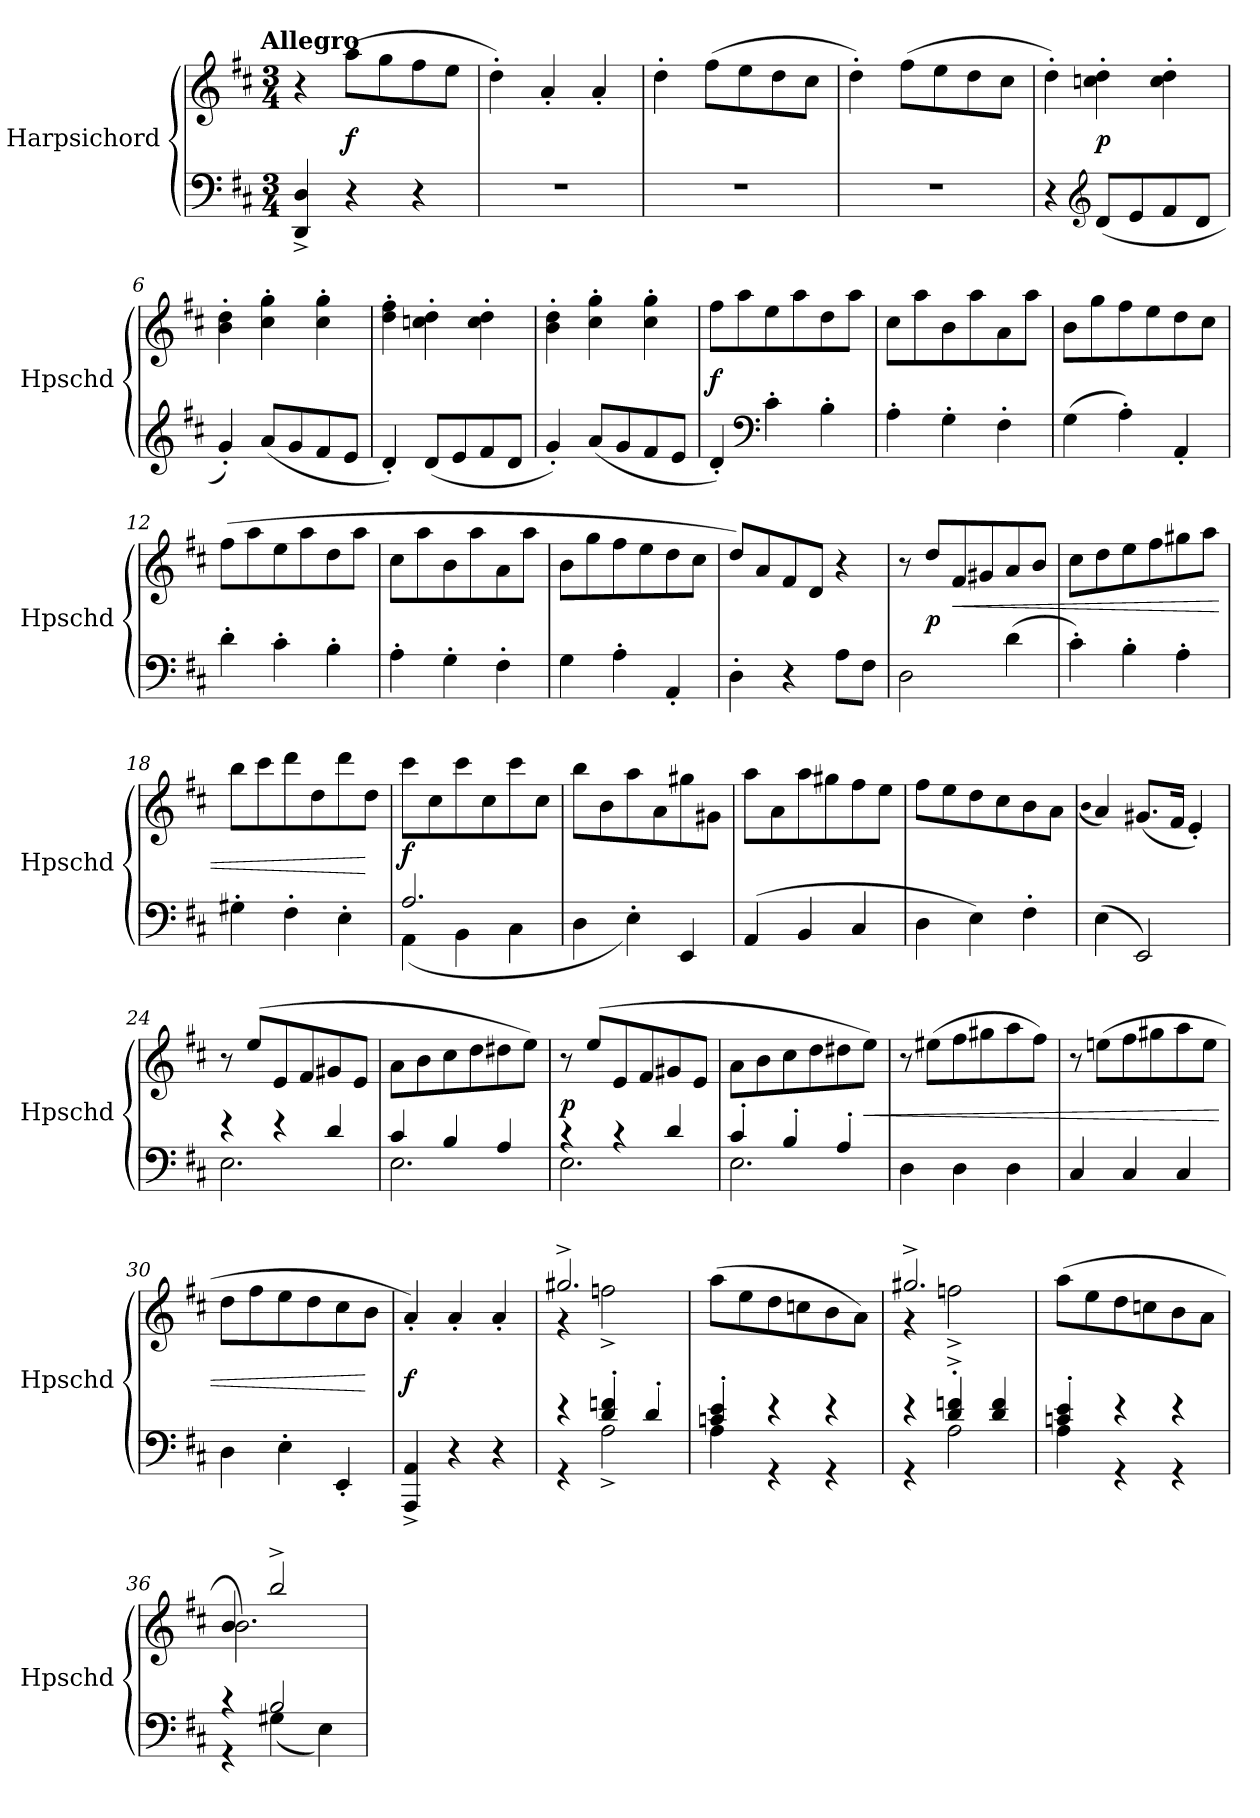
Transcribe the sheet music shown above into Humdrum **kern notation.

**kern	**kern	**dynam
*part1	*part1	*part1
*staff2	*staff1	*staff1/2
*I"Harpsichord	*	*
*I'Hpschd	*	*
*clefF4	*clefG2	*
*k[f#c#]	*k[f#c#]	*
*D:	*D:	*
!!LO:TX:omd:t=Allegro
*M3/4	*M3/4	*
*MM240	*MM240	*
=1	=1	=1
4DD^/ 4D^/	4r	.
4r	(8aa\L	f
.	8gg\	.
4r	8ff#\	.
.	8ee\J	.
=2	=2	=2
2.r	4dd'\)	.
.	4a'/	.
.	4a'/	.
=3	=3	=3
2.r	4dd'\	.
.	(8ff#\L	.
.	8ee\	.
.	8dd\	.
.	8cc#\J	.
=4	=4	=4
2.r	4dd'\)	.
.	(8ff#\L	.
.	8ee\	.
.	8dd\	.
.	8cc#\J	.
=5	=5	=5
4r	4dd'\)	.
*clefG2	*	*
(8d/L	4ccn'\ 4dd'\	p
8e/	.	.
8f#/	4cc'\ 4dd'\	.
8d/J	.	.
=6	=6	=6
4g'/)	4b'\ 4dd'\	.
(8a/L	4cc#'\ 4gg'\	.
8g/	.	.
8f#/	4cc#'\ 4gg'\	.
8e/J	.	.
=7	=7	=7
4d'/)	4dd'\ 4ff#'\	.
(8d/L	4ccn'\ 4dd'\	.
8e/	.	.
8f#/	4cc'\ 4dd'\	.
8d/J	.	.
=8	=8	=8
4g'/)	4b'\ 4dd'\	.
(8a/L	4cc#'\ 4gg'\	.
8g/	.	.
8f#/	4cc#'\ 4gg'\	.
8e/J	.	.
=9	=9	=9
4d'/)	8ff#\L	f
.	8aa\	.
*clefF4	*	*
4c#'\	8ee\	.
.	8aa\	.
4B'\	8dd\	.
.	8aa\J	.
=10	=10	=10
4A'\	8cc#\L	.
.	8aa\	.
4G'\	8b\	.
.	8aa\	.
4F#'\	8a\	.
.	8aa\J	.
=11	=11	=11
(4G\	8b\L	.
.	8gg\	.
4A'\)	8ff#\	.
.	8ee\	.
4AA'/	8dd\	.
.	8cc#\J	.
=12	=12	=12
4d'\	(8ff#\L	.
.	8aa\	.
4c#'\	8ee\	.
.	8aa\	.
4B'\	8dd\	.
.	8aa\J	.
=13	=13	=13
4A'\	8cc#\L	.
.	8aa\	.
4G'\	8b\	.
.	8aa\	.
4F#'\	8a\	.
.	8aa\J	.
=14	=14	=14
4G\	8b\L	.
.	8gg\	.
4A'\	8ff#\	.
.	8ee\	.
4AA'/	8dd\	.
.	8cc#\J	.
=15	=15	=15
4D'\	8dd/L)	.
.	8a/	.
4r	8f#/	.
.	8d/J	.
8A\L	4r	.
8F#\J	.	.
=16	=16	=16
2D\	8r	.
.	8dd/L	p
.	8f#/	<
.	8g#X/	.
(4d\	8a/	.
.	8b/J	.
=17	=17	=17
4c#'\)	8cc#\L	.
.	8dd\	.
4B'\	8ee\	.
.	8ff#\	.
4A'\	8gg#X\	.
.	8aa\J	.
=18	=18	=18
4G#X'\	8bb\L	.
.	8ccc#\	.
4F#'\	8ddd\	.
.	8dd\	.
4E'\	8ddd\	.
.	8dd\J	[
=19	=19	=19
*^	*	*
2.A/	(4AA\	8ccc#\L	f
.	.	8cc#\	.
.	4BB\	8ccc#\	.
.	.	8cc#\	.
.	4C#\	8ccc#\	.
.	.	8cc#\J	.
*v	*v	*	*
=20	=20	=20
4D\	8bb\L	.
.	8b\	.
4E'\)	8aa\	.
.	8a\	.
4EE/	8gg#X\	.
.	8g#X\J	.
=21	=21	=21
(4AA/	8aa\L	.
.	8a\	.
4BB/	8aa\	.
.	8gg#X\	.
4C#/	8ff#\	.
.	8ee\J	.
=22	=22	=22
4D\	8ff#\L	.
.	8ee\	.
4E\)	8dd\	.
.	8cc#\	.
4F#'\	8b\	.
.	8a\J	.
=23	=23	=23
.	(qb	.
(4E\	4a/)	.
2EE/)	(8.g#X/L	.
.	16f#/Jk	.
.	4e'/)	.
=24	=24	=24
*^	*	*
4r	2.E\	8r	.
.	.	(8ee/L	.
4r	.	8e/	.
.	.	8f#/	.
4d/	.	8g#X/	.
.	.	8e/J	.
=25	=25	=25	=25
4c#/	2.E\	8a\L	.
.	.	8b\	.
4B/	.	8cc#\	.
.	.	8dd\	.
4A/	.	8dd#X\	.
.	.	8ee\J)	.
=26	=26	=26	=26
4r	2.E\	8r	p
.	.	(8ee/L	.
4r	.	8e/	.
.	.	8f#/	.
4d/	.	8g#X/	.
.	.	8e/J	.
=27	=27	=27	=27
4c#'/	2.E\	8a\L	.
.	.	8b\	.
4B'/	.	8cc#\	.
.	.	8dd\	.
4A'/	.	8dd#X\	.
.	.	8ee\J)	<
*v	*v	*	*
=28	=28	=28
4D\	8r	.
.	(8ee#X\L	.
4D\	8ff#\	.
.	8gg#X\	.
4D\	8aa\	.
.	8ff#\J)	.
=29	=29	=29
4C#/	8r	.
.	(8een\L	.
4C#/	8ff#\	.
.	8gg#X\	.
4C#/	8aa\	.
.	8ee\J	.
=30	=30	=30
4D\	8dd\L	.
.	8ff#\	.
4E'\	8ee\	.
.	8dd\	.
4EE'/	8cc#\	.
.	8b\J	[
=31	=31	=31
4AAA^/ 4AA^/	4a'/)	f
4r	4a'/	.
4r	4a'/	.
=32	=32	=32
*^	*^	*
4r	4r	2.gg#X^/	4r	.
4d'/ 4fn'/	2A^\	.	2ffn^\	.
4d'/	.	.	.	.
*	*	*v	*v	*
=33	=33	=33	=33
4cn'/ 4e'/	4A\	(8aa\L	.
.	.	8ee\	.
4r	4r	8dd\	.
.	.	8ccn\	.
4r	4r	8b\	.
.	.	8a\J)	.
=34	=34	=34	=34
*	*	*^	*
4r	4r	2.gg#X^/	4r	.
4d'^/ 4fn'^/	2A\	.	2ffn^\	.
4d/ 4f/	.	.	.	.
*	*	*v	*v	*
=35	=35	=35	=35
4cn'/ 4e'/	4A\	(8aa\L	.
.	.	8ee\	.
4r	4r	8dd\	.
.	.	8ccn\	.
4r	4r	8b\	.
.	.	8a\J	.
=36	=36	=36	=36
*	*	*^	*
4r	4r	4b/	2.b\)	.
2B/	(4G#X\	2bb^/	.	.
.	4E\)	.	.	.
*v	*v	*	*	*
*	*v	*v	*
=	=	=
*-	*-	*-
